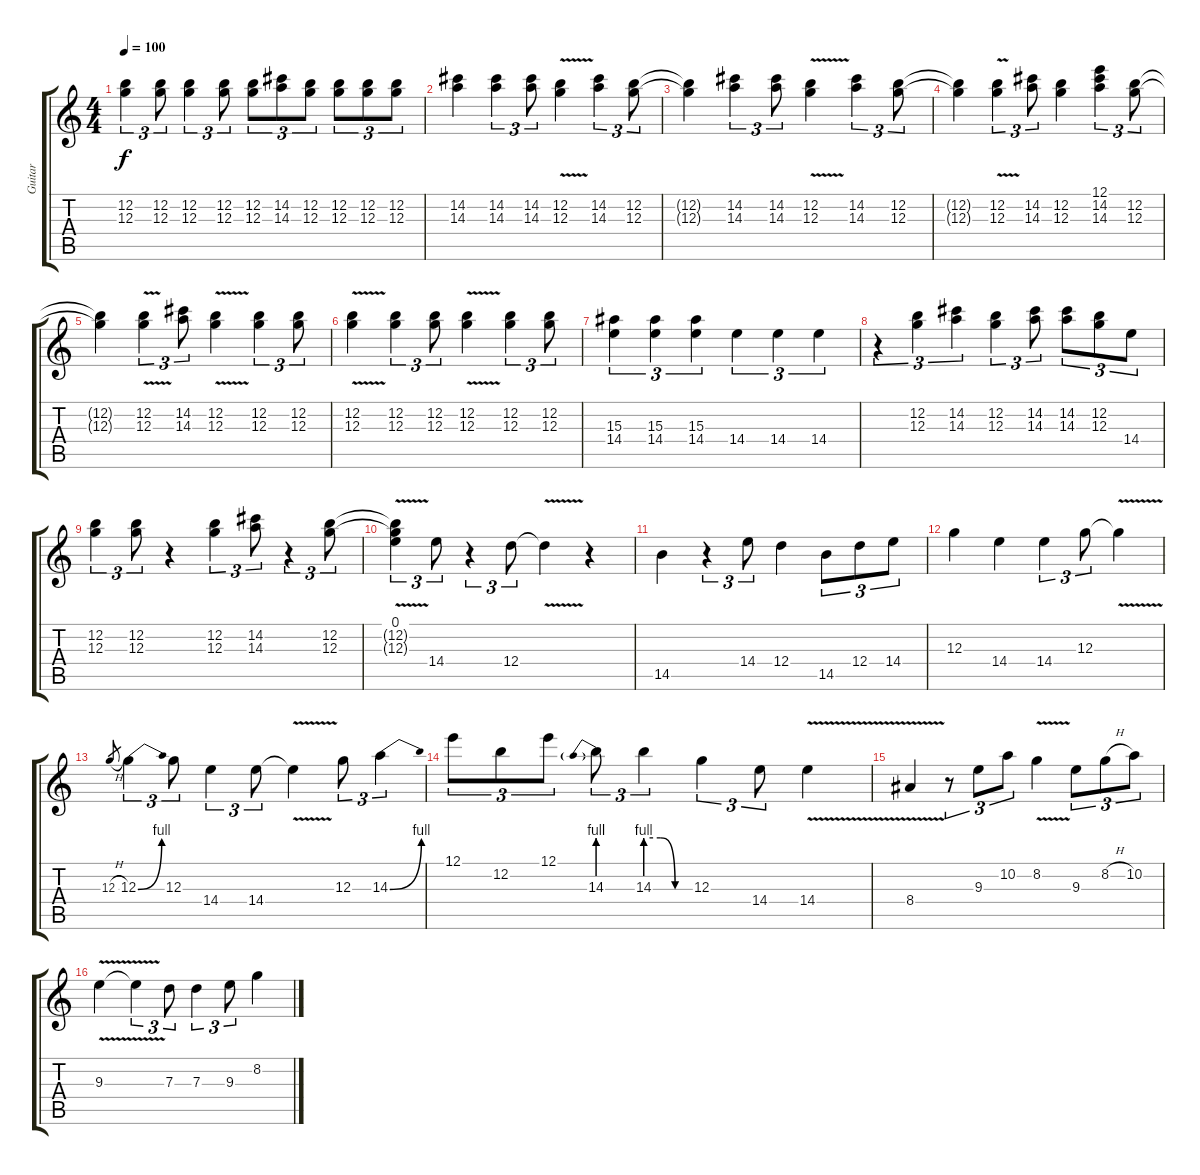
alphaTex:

\track ("Guitar" "Guitar") {instrument overdrivenguitar}
\staff {score tabs}
\tuning (E4 B3 G3 D3 A2 E2) {hide}
\ts (4 4)
\tempo 100
\clef g2
\ks c
(12.2 12.3).4{tu (3 2) dy f} (12.2 12.3).8{tu (3 2)} (12.2 12.3).4{tu (3 2)} (12.2 12.3).8{tu (3 2)} (12.2 12.3).8{tu (3 2)} (14.2 14.3).8{tu (3 2)} (12.2 12.3).8{tu (3 2)} (12.2 12.3).8{tu (3 2)} (12.2 12.3).8{tu (3 2)} (12.2 12.3).8{tu (3 2)} |
(14.2 14.3).4 (14.2 14.3).4{tu (3 2)} (14.2 14.3).8{tu (3 2)} (12.2{v} 12.3{v}).4 (14.2 14.3).4{tu (3 2)} (12.2 12.3).8{tu (3 2)} |
(12.2{t} 12.3{t}).4 (14.2 14.3).4{tu (3 2)} (14.2 14.3).8{tu (3 2)} (12.2{v} 12.3{v}).4 (14.2 14.3).4{tu (3 2)} (12.2 12.3).8{tu (3 2)} |
(12.2{t} 12.3{t}).4 (12.2{v} 12.3{v}).4{tu (3 2)} (14.2 14.3).8{tu (3 2)} (12.2 12.3).4 (12.1 14.2 14.3).4{tu (3 2)} (12.2 12.3).8{tu (3 2)} |
(12.2{t} 12.3{t}).4 (12.2{v} 12.3{v}).4{tu (3 2)} (14.2 14.3).8{tu (3 2)} (12.2{v} 12.3{v}).4 (12.2 12.3).4{tu (3 2)} (12.2 12.3).8{tu (3 2)} |
(12.2{v} 12.3{v}).4 (12.2 12.3).4{tu (3 2)} (12.2 12.3).8{tu (3 2)} (12.2{v} 12.3{v}).4 (12.2 12.3).4{tu (3 2)} (12.2 12.3).8{tu (3 2)} |
(15.3 14.4).4{tu (3 2)} (15.3 14.4).4{tu (3 2)} (15.3 14.4).4{tu (3 2)} 14.4.4{tu (3 2)} 14.4.4{tu (3 2)} 14.4.4{tu (3 2)} |
r.4{tu (3 2)} (12.2 12.3).4{tu (3 2)} (14.2 14.3).4{tu (3 2)} (12.2 12.3).4{tu (3 2)} (14.2 14.3).8{tu (3 2)} (14.2 14.3).8{tu (3 2)} (12.2 12.3).8{tu (3 2)} 14.4.8{tu (3 2)} |
(12.2 12.3).4{tu (3 2)} (12.2 12.3).8{tu (3 2)} r.4 (12.2 12.3).4{tu (3 2)} (14.2 14.3).8{tu (3 2)} r.4{tu (3 2)} (12.2 12.3).8{tu (3 2)} |
(0.1{v} 12.2{v t} 12.3{v t}).4{tu (3 2)} 14.4.8{tu (3 2)} r.4{tu (3 2)} 12.4.8{tu (3 2)} 12.4{v t}.4 r.4 |
14.5.4 r.4{tu (3 2)} 14.4.8{tu (3 2)} 12.4.4 14.5.8{tu (3 2)} 12.4.8{tu (3 2)} 14.4.8{tu (3 2)} |
12.3.4 14.4.4 14.4.4{tu (3 2)} 12.3.8{tu (3 2)} 12.3{v t}.4 |
12.3{h}.8{gr} 12.3{be (bend 0 0 60 4)}.4{tu (3 2)} 12.3.8{tu (3 2)} 14.4.4{tu (3 2)} 14.4.8{tu (3 2)} 14.4{v t}.4 12.3.8{tu (3 2)} 14.3{be (bend 0 0 60 4)}.4{tu (3 2)} |
12.1.8{tu (3 2)} 12.2.8{tu (3 2)} 12.1.8{tu (3 2)} 14.3{be (prebend 0 4 60 4)}.8{tu (3 2)} 14.3{be (custom 0 4 20 4 40 0 60 0)}.4{tu (3 2)} 12.3.4{tu (3 2)} 14.4.8{tu (3 2)} 14.4{v}.4 |
8.4{v}.4 r.8{tu (3 2)} 9.3.8{tu (3 2)} 10.2.8{tu (3 2)} 8.2{v}.4 9.3.8{tu (3 2)} 8.2{h}.8{tu (3 2)} 10.2.8{tu (3 2)} |
9.3{v}.4 9.3{v t}.4{tu (3 2)} 7.3.8{tu (3 2)} 7.3.4{tu (3 2)} 9.3.8{tu (3 2)} 8.2.4
